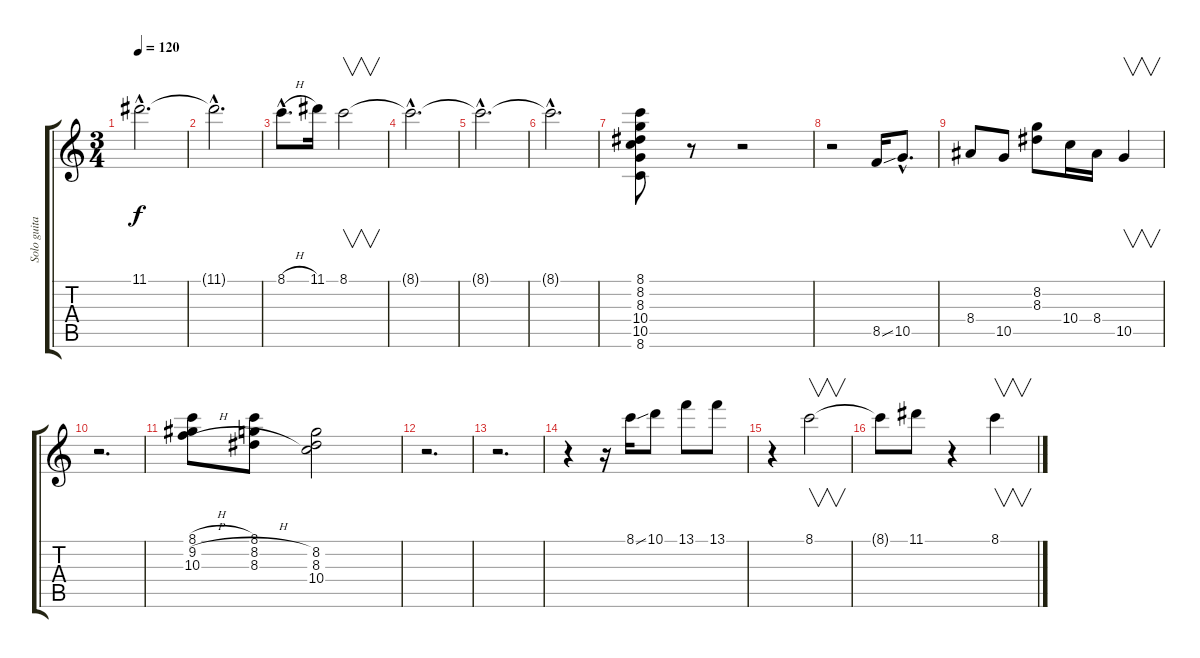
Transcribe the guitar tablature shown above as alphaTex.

\track ("Solo guitare" "Solo guita") {instrument distortionguitar}
\staff {score tabs}
\tuning (E4 B3 G3 D3 A2 E2) {hide}
\ts (3 4)
\tempo 120
\clef g2
\ks c
11.1{hac t}.2{d dy f} |
11.1{hac t}.2{d} |
8.1{h hac}.8{d} 11.1.16 8.1.2{v} |
8.1{hac t}.2{d} |
8.1{hac t}.2{d} |
8.1{hac t}.2{d} |
(8.1 8.2 8.3 10.4 10.5 8.6).8 r.8 r.2 |
r.2 8.5{ss}.16 10.5{hac}.8{d} |
8.4.8 10.5.8 (8.2 8.3).8 10.4.16 8.4.16 10.5.4{v} |
r.2{d} |
(8.1{h} 9.2{h} 10.3{h}).8 (8.1 8.2{h} 8.3{h}).8 (8.2 8.3 10.4).2 |
r.2{d} |
r.2{d} |
r.4 r.16 8.1{ss}.16 10.1.8 13.1.8 13.1.8 |
r.4 8.1.2{v} |
8.1{t}.8 11.1.8 r.4 8.1.4{v}
